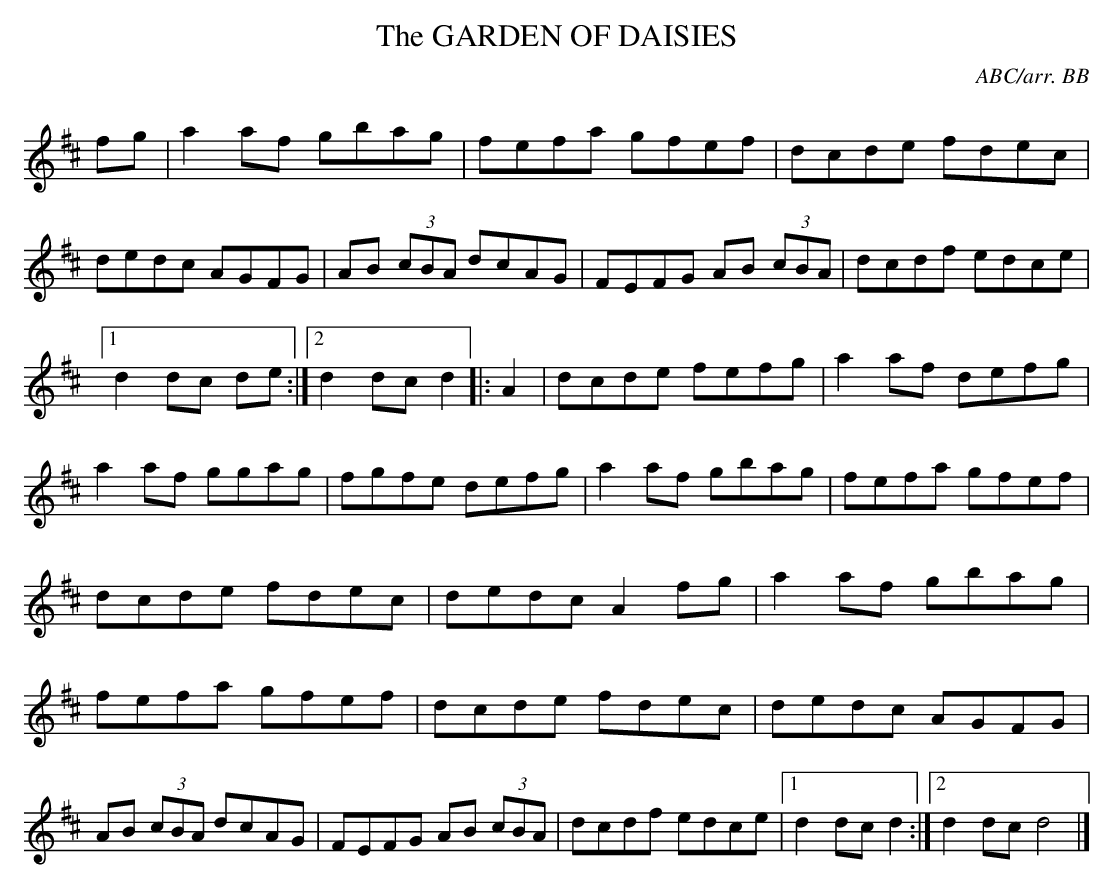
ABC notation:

X:1
T:GARDEN OF DAISIES, The\
C:ABC/arr. BB\
Y:"long dance"\
setting in "Allan's Irish Fiddler", tunefolder 11). \
Q:130\
L:1/8\
M:C|\
K:D\
fg|a2af gbag|fefa gfef|dcde fdec|dedc AGFG|\
AB (3cBA dcAG|FEFG AB (3cBA|dcdf edce|1 d2dc de :|2 d2dc d2||\
|:A2|dcde fefg|a2af defg|a2af ggag|fgfe defg|\
a2af gbag|fefa gfef|dcde fdec|dedc A2fg|\
a2af gbag|fefa gfef|dcde fdec|dedc AGFG|\
AB (3cBA dcAG|FEFG AB (3cBA|dcdf edce|1 d2dc d2:|2 d2dcd4|]\
\
\
